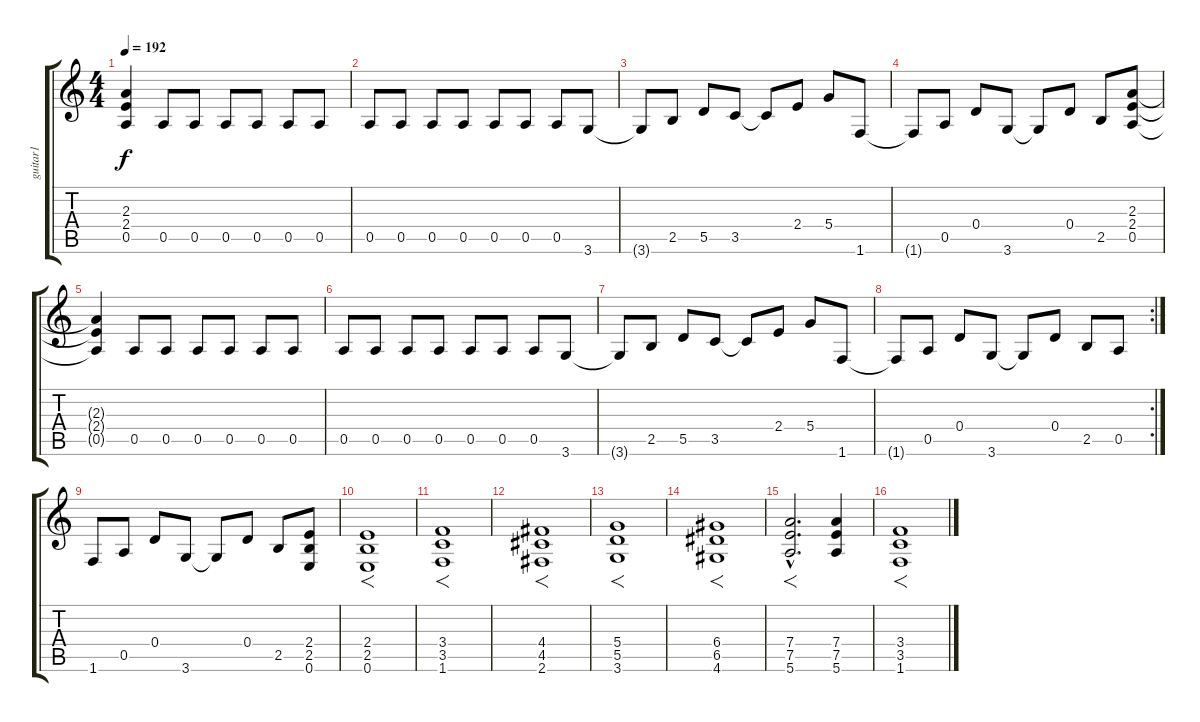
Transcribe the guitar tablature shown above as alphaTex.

\track ("guitar1" "guitar1") {instrument distortionguitar}
\staff {score tabs}
\tuning (E4 B3 G3 D3 A2 E2) {hide}
\ts (4 4)
\tempo 192
\clef g2
\ks c
(2.3 2.4 0.5).4{dy f instrument electricguitarmuted} 0.5.8 0.5.8 0.5.8 0.5.8 0.5.8 0.5.8 |
0.5.8 0.5.8 0.5.8 0.5.8 0.5.8 0.5.8 0.5.8 3.6.8 |
3.6{t}.8{instrument distortionguitar} 2.5.8 5.5.8 3.5.8 3.5{t}.8 2.4.8 5.4.8 1.6.8 |
1.6{t}.8 0.5.8 0.4.8 3.6.8 3.6{t}.8 0.4.8 2.5.8 (2.3 2.4 0.5).8 |
(2.3{t} 2.4{t} 0.5{t}).4{instrument electricguitarmuted} 0.5.8 0.5.8 0.5.8 0.5.8 0.5.8 0.5.8 |
0.5.8 0.5.8 0.5.8 0.5.8 0.5.8 0.5.8 0.5.8 3.6.8 |
3.6{t}.8 2.5.8{instrument distortionguitar} 5.5.8 3.5.8 3.5{t}.8 2.4.8 5.4.8 1.6.8 |
\rc 2
1.6{t}.8 0.5.8 0.4.8 3.6.8 3.6{t}.8 0.4.8 2.5.8 0.5.8 |
1.6.8 0.5.8 0.4.8 3.6.8 3.6{t}.8 0.4.8 2.5.8 (2.4 2.5 0.6).8 |
(2.4 2.5 0.6).1{f} |
(3.4 3.5 1.6).1{f} |
(4.4 4.5 2.6).1{f} |
(5.4 5.5 3.6).1{f} |
(6.4 6.5 4.6).1{f} |
(7.4{hac} 7.5{hac} 5.6{hac}).2{f d} (7.4 7.5 5.6).4 |
(3.4 3.5 1.6).1{f}
